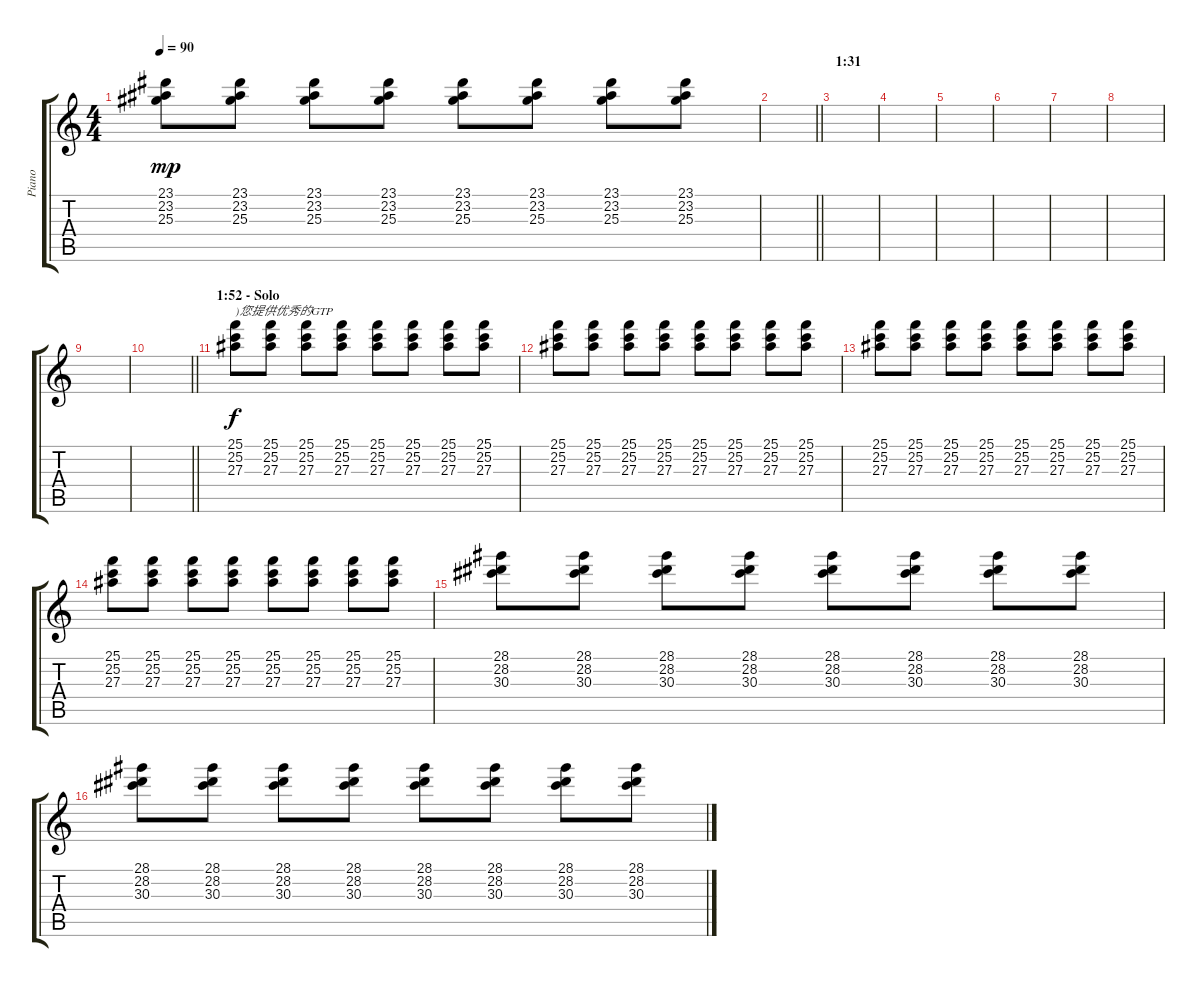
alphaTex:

\track ("Piano" "Piano") {instrument acousticgrandpiano}
\staff {score tabs}
\tuning (E4 B3 G3 D3 A2 E2) {hide}
\ts (4 4)
\tempo 90
\clef g2
\ks c
(23.1 23.2 25.3).8{dy mp} (23.1 23.2 25.3).8 (23.1 23.2 25.3).8 (23.1 23.2 25.3).8 (23.1 23.2 25.3).8 (23.1 23.2 25.3).8 (23.1 23.2 25.3).8 (23.1 23.2 25.3).8 |
\barLineRight lightlight
|
\section ("" "1:31")
|
|
|
|
|
|
|
\barLineRight lightlight
|
\section ("" "1:52 - Solo")
(25.1 25.2 27.3).8{txt ")您提供优秀的GTP" dy f} (25.1 25.2 27.3).8 (25.1 25.2 27.3).8 (25.1 25.2 27.3).8 (25.1 25.2 27.3).8 (25.1 25.2 27.3).8 (25.1 25.2 27.3).8 (25.1 25.2 27.3).8 |
(25.1 25.2 27.3).8 (25.1 25.2 27.3).8 (25.1 25.2 27.3).8 (25.1 25.2 27.3).8 (25.1 25.2 27.3).8 (25.1 25.2 27.3).8 (25.1 25.2 27.3).8 (25.1 25.2 27.3).8 |
(25.1 25.2 27.3).8 (25.1 25.2 27.3).8 (25.1 25.2 27.3).8 (25.1 25.2 27.3).8 (25.1 25.2 27.3).8 (25.1 25.2 27.3).8 (25.1 25.2 27.3).8 (25.1 25.2 27.3).8 |
(25.1 25.2 27.3).8 (25.1 25.2 27.3).8 (25.1 25.2 27.3).8 (25.1 25.2 27.3).8 (25.1 25.2 27.3).8 (25.1 25.2 27.3).8 (25.1 25.2 27.3).8 (25.1 25.2 27.3).8 |
(28.1 28.2 30.3).8 (28.1 28.2 30.3).8 (28.1 28.2 30.3).8 (28.1 28.2 30.3).8 (28.1 28.2 30.3).8 (28.1 28.2 30.3).8 (28.1 28.2 30.3).8 (28.1 28.2 30.3).8 |
(28.1 28.2 30.3).8 (28.1 28.2 30.3).8 (28.1 28.2 30.3).8 (28.1 28.2 30.3).8 (28.1 28.2 30.3).8 (28.1 28.2 30.3).8 (28.1 28.2 30.3).8 (28.1 28.2 30.3).8
